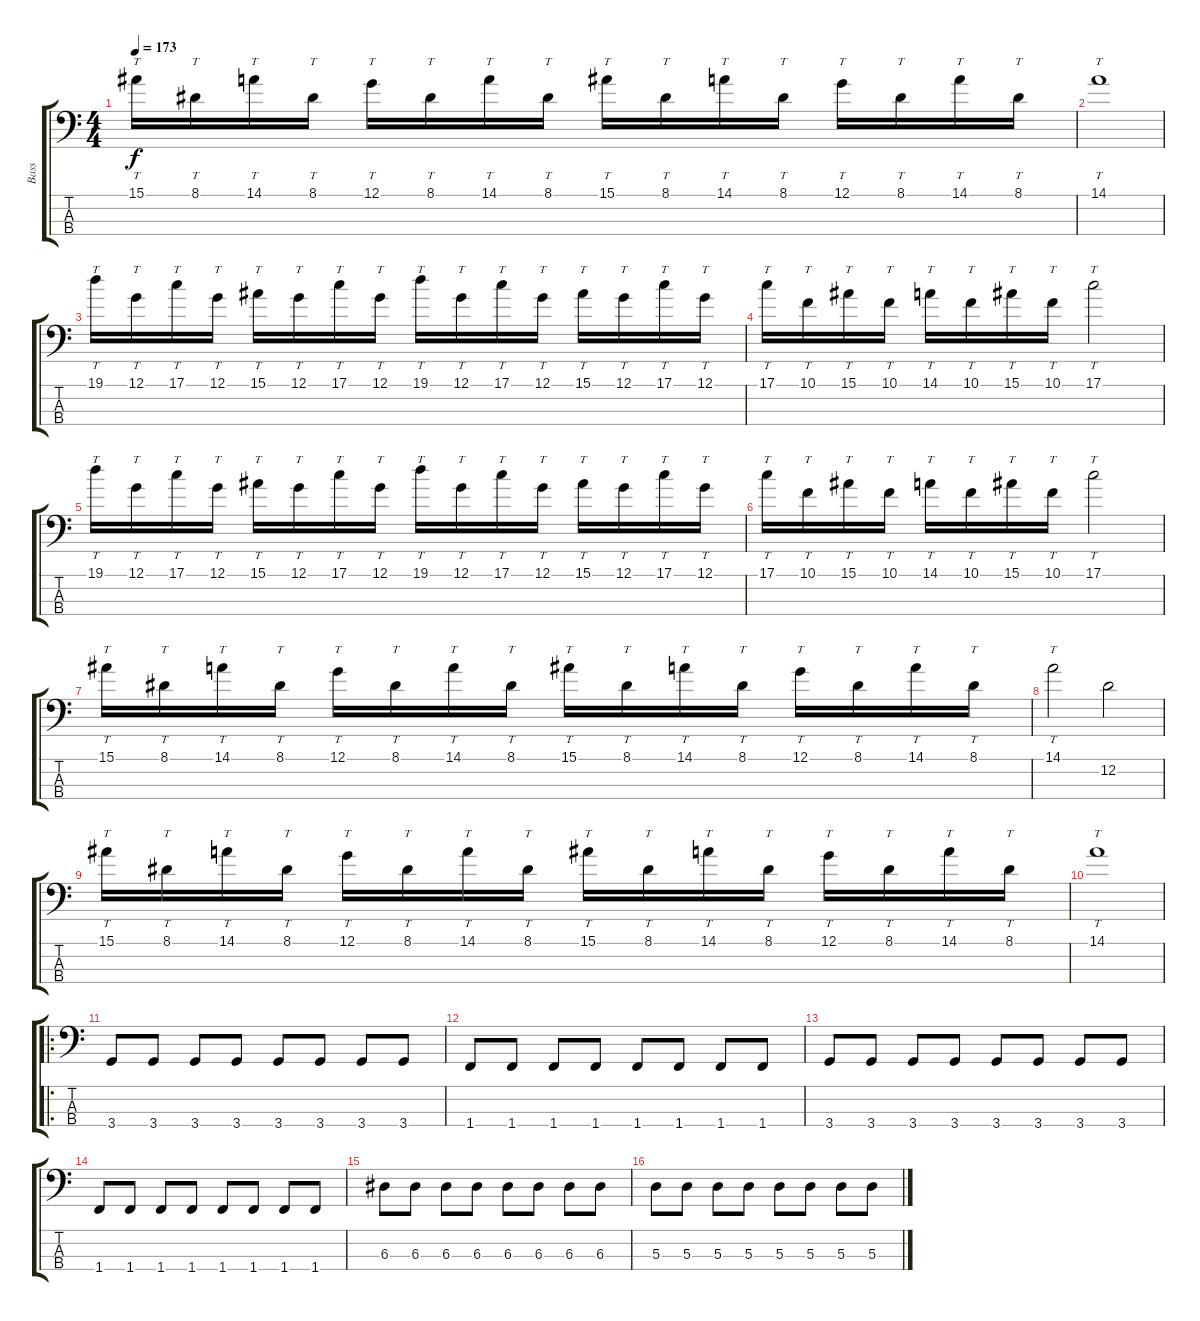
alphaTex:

\track ("Bass" "Bass") {instrument electricbassfinger}
\staff {score tabs}
\tuning (G2 D2 A1 E1) {hide}
\ts (4 4)
\tempo 173
\clef f4
\ks c
15.1.16{tt dy f} 8.1.16{tt} 14.1.16{tt} 8.1.16{tt} 12.1.16{tt} 8.1.16{tt} 14.1.16{tt} 8.1.16{tt} 15.1.16{tt} 8.1.16{tt} 14.1.16{tt} 8.1.16{tt} 12.1.16{tt} 8.1.16{tt} 14.1.16{tt} 8.1.16{tt} |
14.1.1{tt} |
19.1.16{tt} 12.1.16{tt} 17.1.16{tt} 12.1.16{tt} 15.1.16{tt} 12.1.16{tt} 17.1.16{tt} 12.1.16{tt} 19.1.16{tt} 12.1.16{tt} 17.1.16{tt} 12.1.16{tt} 15.1.16{tt} 12.1.16{tt} 17.1.16{tt} 12.1.16{tt} |
17.1.16{tt} 10.1.16{tt} 15.1.16{tt} 10.1.16{tt} 14.1.16{tt} 10.1.16{tt} 15.1.16{tt} 10.1.16{tt} 17.1.2{tt} |
19.1.16{tt} 12.1.16{tt} 17.1.16{tt} 12.1.16{tt} 15.1.16{tt} 12.1.16{tt} 17.1.16{tt} 12.1.16{tt} 19.1.16{tt} 12.1.16{tt} 17.1.16{tt} 12.1.16{tt} 15.1.16{tt} 12.1.16{tt} 17.1.16{tt} 12.1.16{tt} |
17.1.16{tt} 10.1.16{tt} 15.1.16{tt} 10.1.16{tt} 14.1.16{tt} 10.1.16{tt} 15.1.16{tt} 10.1.16{tt} 17.1.2{tt} |
15.1.16{tt} 8.1.16{tt} 14.1.16{tt} 8.1.16{tt} 12.1.16{tt} 8.1.16{tt} 14.1.16{tt} 8.1.16{tt} 15.1.16{tt} 8.1.16{tt} 14.1.16{tt} 8.1.16{tt} 12.1.16{tt} 8.1.16{tt} 14.1.16{tt} 8.1.16{tt} |
14.1.2{tt} 12.2.2 |
15.1.16{tt} 8.1.16{tt} 14.1.16{tt} 8.1.16{tt} 12.1.16{tt} 8.1.16{tt} 14.1.16{tt} 8.1.16{tt} 15.1.16{tt} 8.1.16{tt} 14.1.16{tt} 8.1.16{tt} 12.1.16{tt} 8.1.16{tt} 14.1.16{tt} 8.1.16{tt} |
14.1.1{tt} |
\ro
3.4.8 3.4.8 3.4.8 3.4.8 3.4.8 3.4.8 3.4.8 3.4.8 |
1.4.8 1.4.8 1.4.8 1.4.8 1.4.8 1.4.8 1.4.8 1.4.8 |
3.4.8 3.4.8 3.4.8 3.4.8 3.4.8 3.4.8 3.4.8 3.4.8 |
1.4.8 1.4.8 1.4.8 1.4.8 1.4.8 1.4.8 1.4.8 1.4.8 |
6.3.8 6.3.8 6.3.8 6.3.8 6.3.8 6.3.8 6.3.8 6.3.8 |
5.3.8 5.3.8 5.3.8 5.3.8 5.3.8 5.3.8 5.3.8 5.3.8
